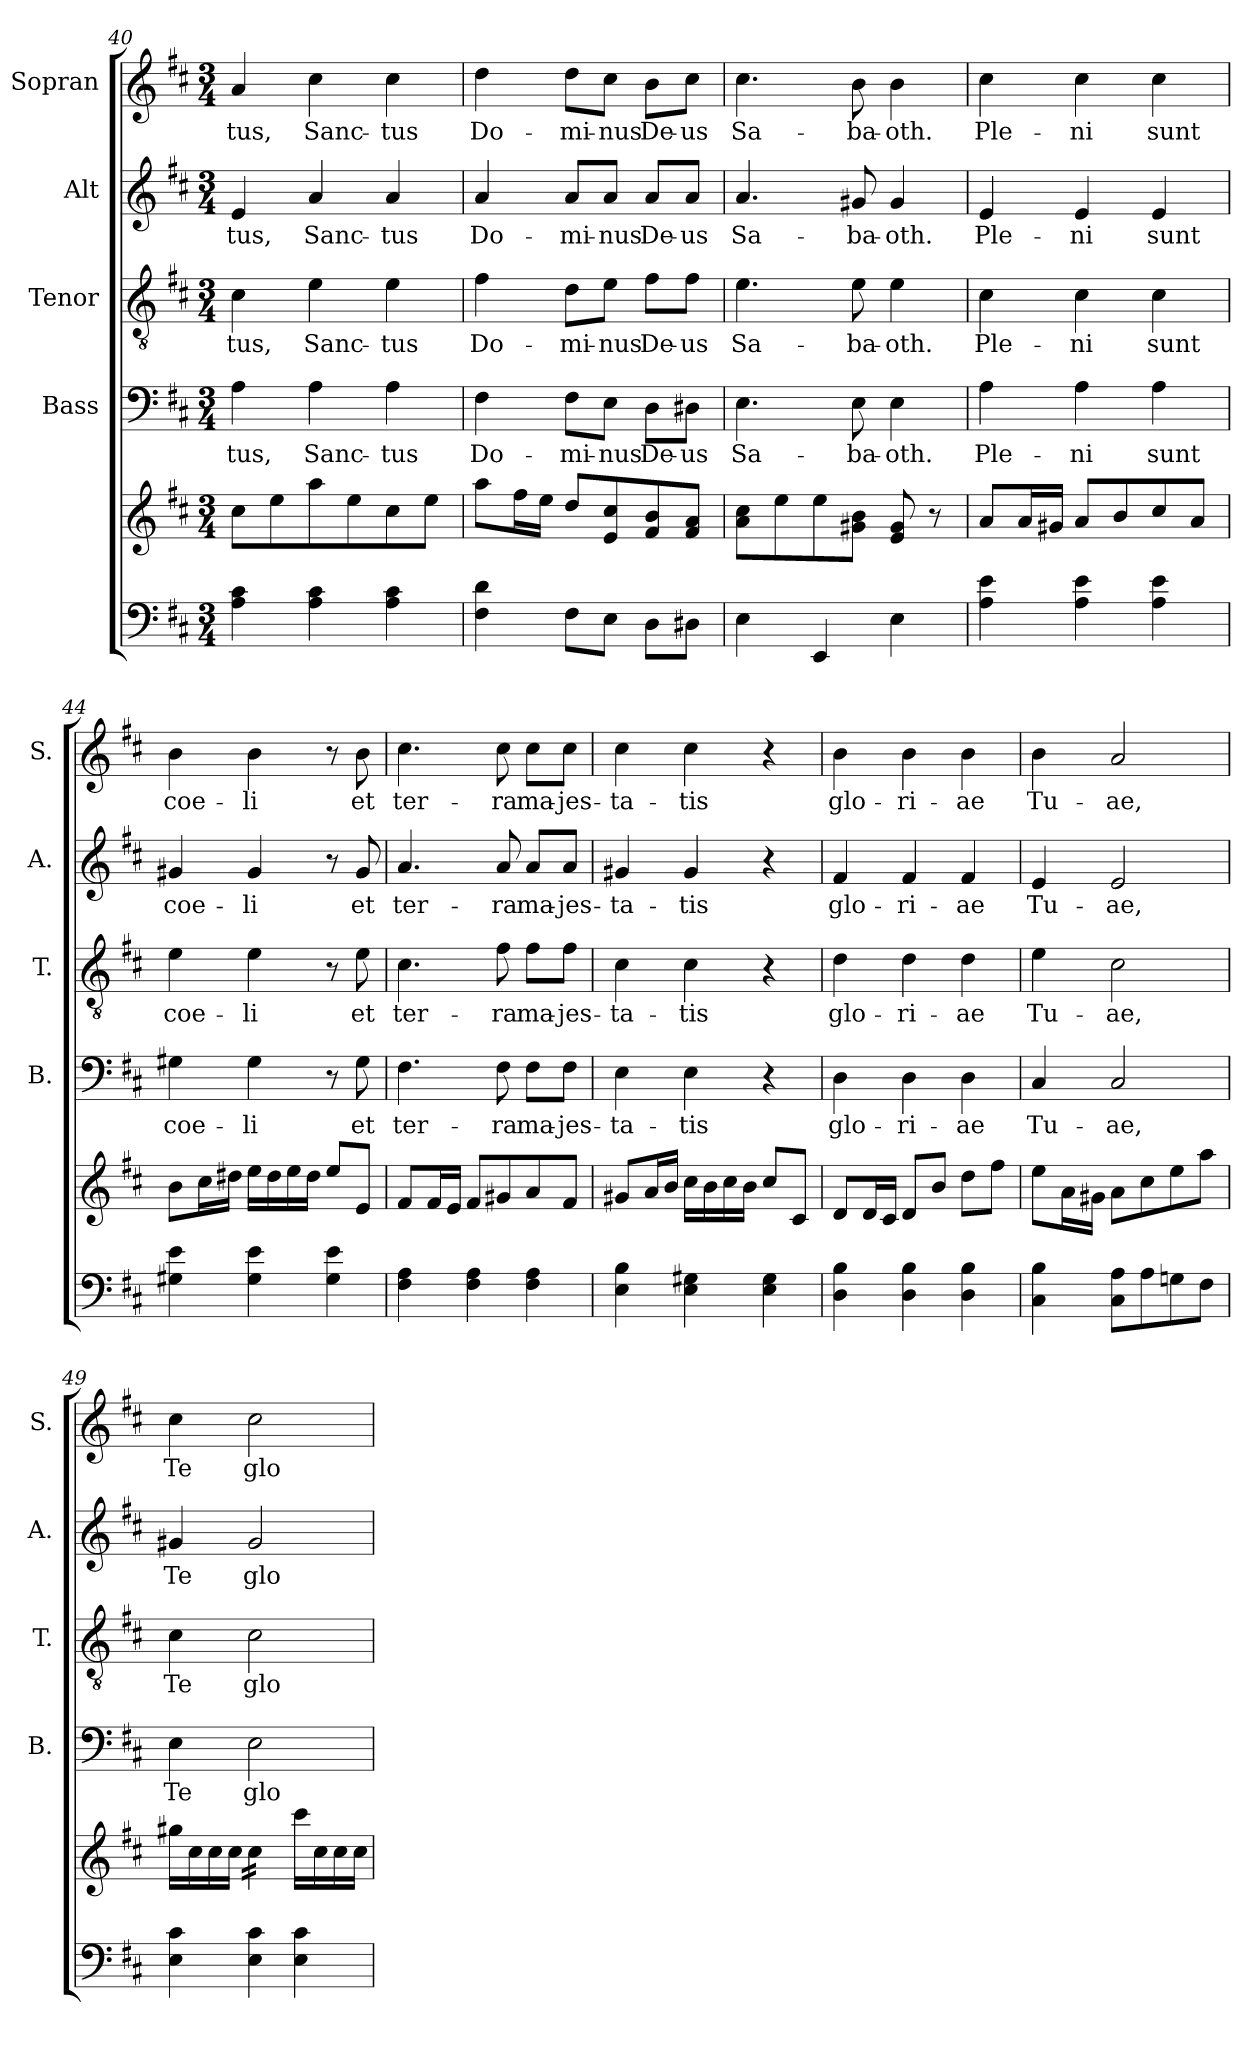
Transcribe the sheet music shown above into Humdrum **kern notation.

**kern	**kern	**kern	**text	**kern	**text	**kern	**text	**kern	**text
*part5	*part5	*part4	*part4	*part3	*part3	*part2	*part2	*part1	*part1
*staff6	*staff5	*staff4	*staff4	*staff3	*staff3	*staff2	*staff2	*staff1	*staff1
*	*	*I"Bass	*	*I"Tenor	*	*I"Alt	*	*I"Sopran	*
*	*	*I'B.	*	*I'T.	*	*I'A.	*	*I'S.	*
*clefF4	*clefG2	*clefF4	*	*clefGv2	*	*clefG2	*	*clefG2	*
*k[f#c#]	*k[f#c#]	*k[f#c#]	*	*k[f#c#]	*	*k[f#c#]	*	*k[f#c#]	*
*D:	*D:	*D:	*	*D:	*	*D:	*	*D:	*
*M3/4	*M3/4	*M3/4	*	*M3/4	*	*M3/4	*	*M3/4	*
=40	=40	=40	=40	=40	=40	=40	=40	=40	=40
!	!	!	!LO:LY:b	!	!LO:LY:b	!	!LO:LY:b	!	!LO:LY:b
4A\ 4c#\	8cc#\L	4A\	-tus,	4c#\	-tus,	4e/	-tus,	4a/	-tus,
.	8ee\	.	.	.	.	.	.	.	.
!	!	!	!LO:LY:b	!	!LO:LY:b	!	!LO:LY:b	!	!LO:LY:b
4A\ 4c#\	8aa\	4A\	Sanc-	4e\	Sanc-	4a/	Sanc-	4cc#\	Sanc-
.	8ee\	.	.	.	.	.	.	.	.
!	!	!	!LO:LY:b	!	!LO:LY:b	!	!LO:LY:b	!	!LO:LY:b
4A\ 4c#\	8cc#\	4A\	-tus	4e\	-tus	4a/	-tus	4cc#\	-tus
.	8ee\J	.	.	.	.	.	.	.	.
!!LO:LB:g=z
=41	=41	=41	=41	=41	=41	=41	=41	=41	=41
!	!	!	!LO:LY:b	!	!LO:LY:b	!	!LO:LY:b	!	!LO:LY:b
4F#\ 4d\	8aa\L	4F#\	Do-	4f#\	Do-	4a/	Do-	4dd\	Do-
.	16ff#\L	.	.	.	.	.	.	.	.
.	16ee\JJ	.	.	.	.	.	.	.	.
!	!	!	!LO:LY:b	!	!LO:LY:b	!	!LO:LY:b	!	!LO:LY:b
8F#\L	8dd/L	8F#\L	-mi-	8d\L	-mi-	8a/L	-mi-	8dd\L	-mi-
!	!	!	!LO:LY:b	!	!LO:LY:b	!	!LO:LY:b	!	!LO:LY:b
8E\J	8e/ 8cc#/	8E\J	-nus	8e\J	-nus	8a/J	-nus	8cc#\J	-nus
!	!	!	!LO:LY:b	!	!LO:LY:b	!	!LO:LY:b	!	!LO:LY:b
8D\L	8f#/ 8b/	8D\L	De-	8f#\L	De-	8a/L	De-	8b\L	De-
!	!	!	!LO:LY:b	!	!LO:LY:b	!	!LO:LY:b	!	!LO:LY:b
8D#X\J	8f#/ 8a/J	8D#X\J	-us	8f#\J	-us	8a/J	-us	8cc#\J	-us
=42	=42	=42	=42	=42	=42	=42	=42	=42	=42
!	!	!	!LO:LY:b	!	!LO:LY:b	!	!LO:LY:b	!	!LO:LY:b
4E\	8a\ 8cc#\L	4.E\	Sa-	4.e\	Sa-	4.a/	Sa-	4.cc#\	Sa-
.	8ee\	.	.	.	.	.	.	.	.
4EE/	8ee\	.	.	.	.	.	.	.	.
!	!	!	!LO:LY:b	!	!LO:LY:b	!	!LO:LY:b	!	!LO:LY:b
.	8g#X\ 8b\J	8E\	-ba-	8e\	-ba-	8g#X/	-ba-	8b\	-ba-
!	!	!	!LO:LY:b	!	!LO:LY:b	!	!LO:LY:b	!	!LO:LY:b
4E\	8e/ 8g#/	4E\	-oth.	4e\	-oth.	4g#/	-oth.	4b\	-oth.
.	8r	.	.	.	.	.	.	.	.
=43	=43	=43	=43	=43	=43	=43	=43	=43	=43
!	!	!	!LO:LY:b	!	!LO:LY:b	!	!LO:LY:b	!	!LO:LY:b
4A\ 4e\	8a/L	4A\	Ple-	4c#\	Ple-	4e/	Ple-	4cc#\	Ple-
.	16a/L	.	.	.	.	.	.	.	.
.	16g#X/JJ	.	.	.	.	.	.	.	.
!	!	!	!LO:LY:b	!	!LO:LY:b	!	!LO:LY:b	!	!LO:LY:b
4A\ 4e\	8a/L	4A\	-ni	4c#\	-ni	4e/	-ni	4cc#\	-ni
.	8b/	.	.	.	.	.	.	.	.
!	!	!	!LO:LY:b	!	!LO:LY:b	!	!LO:LY:b	!	!LO:LY:b
4A\ 4e\	8cc#/	4A\	sunt	4c#\	sunt	4e/	sunt	4cc#\	sunt
.	8a/J	.	.	.	.	.	.	.	.
=44	=44	=44	=44	=44	=44	=44	=44	=44	=44
!	!	!	!LO:LY:b	!	!LO:LY:b	!	!LO:LY:b	!	!LO:LY:b
4G#X\ 4e\	8b\L	4G#X\	coe-	4e\	coe-	4g#X/	coe-	4b\	coe-
.	16cc#\L	.	.	.	.	.	.	.	.
.	16dd#X\JJ	.	.	.	.	.	.	.	.
!	!	!	!LO:LY:b	!	!LO:LY:b	!	!LO:LY:b	!	!LO:LY:b
4G#\ 4e\	16ee\LL	4G#\	-li	4e\	-li	4g#/	-li	4b\	-li
.	16dd#\	.	.	.	.	.	.	.	.
.	16ee\	.	.	.	.	.	.	.	.
.	16dd#\JJ	.	.	.	.	.	.	.	.
4G#\ 4e\	8ee/L	8r	.	8r	.	8r	.	8r	.
!	!	!	!LO:LY:b	!	!LO:LY:b	!	!LO:LY:b	!	!LO:LY:b
.	8e/J	8G#\	et	8e\	et	8g#/	et	8b\	et
=45	=45	=45	=45	=45	=45	=45	=45	=45	=45
!	!	!	!LO:LY:b	!	!LO:LY:b	!	!LO:LY:b	!	!LO:LY:b
4F#\ 4A\	8f#/L	4.F#\	ter-	4.c#\	ter-	4.a/	ter-	4.cc#\	ter-
.	16f#/L	.	.	.	.	.	.	.	.
.	16e/JJ	.	.	.	.	.	.	.	.
4F#\ 4A\	8f#/L	.	.	.	.	.	.	.	.
!	!	!	!LO:LY:b	!	!LO:LY:b	!	!LO:LY:b	!	!LO:LY:b
.	8g#X/	8F#\	-ra	8f#\	-ra	8a/	-ra	8cc#\	-ra
!	!	!	!LO:LY:b	!	!LO:LY:b	!	!LO:LY:b	!	!LO:LY:b
4F#\ 4A\	8a/	8F#\L	ma-	8f#\L	ma-	8a/L	ma-	8cc#\L	ma-
!	!	!	!LO:LY:b	!	!LO:LY:b	!	!LO:LY:b	!	!LO:LY:b
.	8f#/J	8F#\J	-jes-	8f#\J	-jes-	8a/J	-jes-	8cc#\J	-jes-
!!LO:PB:g=z
=46	=46	=46	=46	=46	=46	=46	=46	=46	=46
!	!	!	!LO:LY:b	!	!LO:LY:b	!	!LO:LY:b	!	!LO:LY:b
4E\ 4B\	8g#X/L	4E\	-ta-	4c#\	-ta-	4g#X/	-ta-	4cc#\	-ta-
.	16a/L	.	.	.	.	.	.	.	.
.	16b/JJ	.	.	.	.	.	.	.	.
!	!	!	!LO:LY:b	!	!LO:LY:b	!	!LO:LY:b	!	!LO:LY:b
4E\ 4G#X\	16cc#\LL	4E\	-tis	4c#\	-tis	4g#/	-tis	4cc#\	-tis
.	16b\	.	.	.	.	.	.	.	.
.	16cc#\	.	.	.	.	.	.	.	.
.	16b\JJ	.	.	.	.	.	.	.	.
4E\ 4G#\	8cc#/L	4r	.	4r	.	4r	.	4r	.
.	8c#/J	.	.	.	.	.	.	.	.
=47	=47	=47	=47	=47	=47	=47	=47	=47	=47
!	!	!	!LO:LY:b	!	!LO:LY:b	!	!LO:LY:b	!	!LO:LY:b
4D\ 4B\	8d/L	4D\	glo-	4d\	glo-	4f#/	glo-	4b\	glo-
.	16d/L	.	.	.	.	.	.	.	.
.	16c#/JJ	.	.	.	.	.	.	.	.
!	!	!	!LO:LY:b	!	!LO:LY:b	!	!LO:LY:b	!	!LO:LY:b
4D\ 4B\	8d/L	4D\	-ri-	4d\	-ri-	4f#/	-ri-	4b\	-ri-
.	8b/J	.	.	.	.	.	.	.	.
!	!	!	!LO:LY:b	!	!LO:LY:b	!	!LO:LY:b	!	!LO:LY:b
4D\ 4B\	8dd\L	4D\	-ae	4d\	-ae	4f#/	-ae	4b\	-ae
.	8ff#\J	.	.	.	.	.	.	.	.
=48	=48	=48	=48	=48	=48	=48	=48	=48	=48
!	!	!	!LO:LY:b	!	!LO:LY:b	!	!LO:LY:b	!	!LO:LY:b
4C#\ 4B\	8ee\L	4C#/	Tu-	4e\	Tu-	4e/	Tu-	4b\	Tu-
.	16a\L	.	.	.	.	.	.	.	.
.	16g#X\JJ	.	.	.	.	.	.	.	.
!	!	!	!LO:LY:b	!	!LO:LY:b	!	!LO:LY:b	!	!LO:LY:b
8C#\ 8A\L	8a\L	2C#/	-ae,	2c#\	-ae,	2e/	-ae,	2a/	-ae,
8A\	8cc#\	.	.	.	.	.	.	.	.
8Gn\	8ee\	.	.	.	.	.	.	.	.
8F#\J	8aa\J	.	.	.	.	.	.	.	.
=49	=49	=49	=49	=49	=49	=49	=49	=49	=49
!	!	!	!LO:LY:b	!	!LO:LY:b	!	!LO:LY:b	!	!LO:LY:b
4E\ 4c#\	16gg#X\LL	4E\	Te	4c#\	Te	4g#X/	Te	4cc#\	Te
.	16cc#\	.	.	.	.	.	.	.	.
.	16cc#\	.	.	.	.	.	.	.	.
.	16cc#\JJ	.	.	.	.	.	.	.	.
!	!	!	!LO:LY:b	!	!LO:LY:b	!	!LO:LY:b	!	!LO:LY:b
*	*tremolo	*	*	*	*	*	*	*	*
4E\ 4c#\	16cc#\LL	2E\	glo-	2c#\	glo-	2g#/	glo-	2cc#\	glo-
.	16cc#\	.	.	.	.	.	.	.	.
.	16cc#\	.	.	.	.	.	.	.	.
.	16cc#\JJ	.	.	.	.	.	.	.	.
*	*Xtremolo	*	*	*	*	*	*	*	*
4E\ 4c#\	16ccc#\LL	.	.	.	.	.	.	.	.
.	16cc#\	.	.	.	.	.	.	.	.
.	16cc#\	.	.	.	.	.	.	.	.
.	16cc#\JJ	.	.	.	.	.	.	.	.
=	=	=	=	=	=	=	=	=	=
*-	*-	*-	*-	*-	*-	*-	*-	*-	*-
